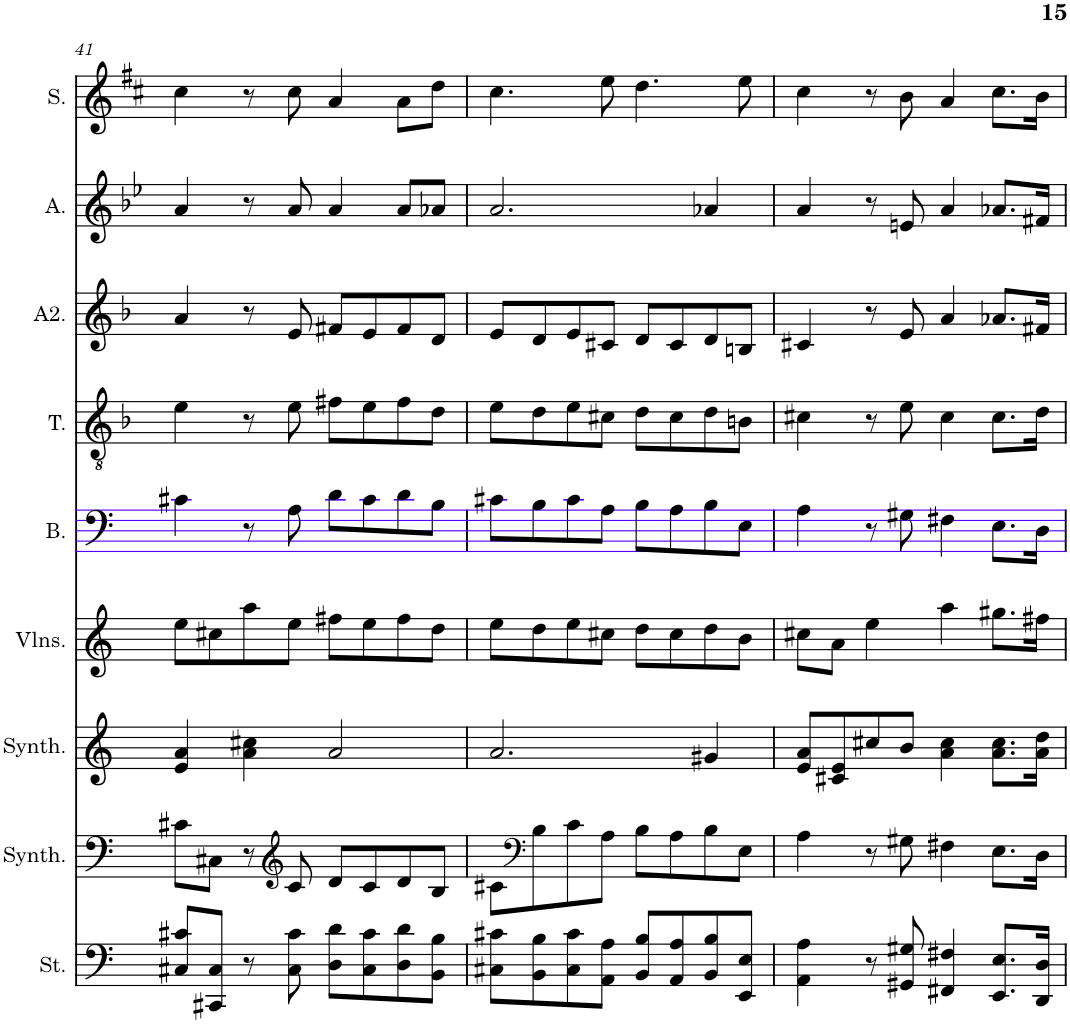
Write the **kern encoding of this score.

**kern	**kern	**kern	**kern	**kern	**kern	**kern	**kern	**kern
*part9	*part8	*part7	*part6	*part5	*part4	*part3	*part2	*part1
*staff9	*staff8	*staff7	*staff6	*staff5	*staff4	*staff3	*staff2	*staff1
*I"Cordes, D'Bass/Strings, etc	*I"Synthétiseur d'instruments à cordes, Synth strings, etc	*I"Synthétiseur d'instruments à cordes, Synth strings 2	*I"Violons, 1st violins	*I"Basse	*I"Ténor	*I"Alto 2	*I"Alto	*I"Soprano
*I'St.	*I'Synth.	*I'Synth.	*I'Vlns.	*I'B.	*I'T.	*I'A2.	*I'A.	*I'S.
!!LO:PB:g=z
*clefF4	*clefF4	*clefG2	*clefG2	*clefF4	*clefGv2	*clefG2	*clefG2	*clefG2
*k[]	*k[]	*k[]	*k[]	*k[]	*k[b-]	*k[b-]	*k[b-e-]	*k[f#c#]
*M4/4	*M4/4	*M4/4	*M4/4	*M4/4	*M4/4	*M4/4	*M4/4	*M4/4
=41	=41	=41	=41	=41	=41	=41	=41	=41
8C#X/ 8c#X/L	8c#X\L	4e/ 4a/	8ee\L	4c#X\	4e\	4a/	4a/	4cc#\
8CC#X/ 8C#/J	8C#X\J	.	8cc#X\	.	.	.	.	.
8r	8r	4a\ 4cc#X\	8aa\	8r	8r	8r	8r	8r
*	*clefG2	*	*	*	*	*	*	*
8C#\ 8c#\	8c#/	.	8ee\J	8A\	8e\	8e/	8a/	8cc#\
8D\ 8d\L	8d/L	2a/	8ff#X\L	8d\L	8f#X\L	8f#X/L	4a/	4a/
8C#\ 8c#\	8c#/	.	8ee\	8c#\	8e\	8e/	.	.
8D\ 8d\	8d/	.	8ff#\	8d\	8f#\	8f#/	8a/L	8a\L
8BB\ 8B\J	8B/J	.	8dd\J	8B\J	8d\J	8d/J	8a-X/J	8dd\J
=42	=42	=42	=42	=42	=42	=42	=42	=42
8C#X\ 8c#X\L	8c#X\L	2.a/	8ee\L	8c#X\L	8e\L	8e/L	2.a/	4.cc#\
*	*clefF4	*	*	*	*	*	*	*
8BB\ 8B\	8B\	.	8dd\	8B\	8d\	8d/	.	.
8C#\ 8c#\	8c#\	.	8ee\	8c#\	8e\	8e/	.	.
8AA\ 8A\J	8A\J	.	8cc#X\J	8A\J	8c#X\J	8c#X/J	.	8ee\
8BB/ 8B/L	8B\L	.	8dd\L	8B\L	8d\L	8d/L	.	4.dd\
8AA/ 8A/	8A\	.	8cc#\	8A\	8c#\	8c#/	.	.
8BB/ 8B/	8B\	4g#X/	8dd\	8B\	8d\	8d/	4a-X/	.
8EE/ 8E/J	8E\J	.	8b\J	8E\J	8Bn\J	8Bn/J	.	8ee\
=43	=43	=43	=43	=43	=43	=43	=43	=43
4AA\ 4A\	4A\	8e/ 8a/L	8cc#X\L	4A\	4c#X\	4c#X/	4a/	4cc#\
.	.	8c#X/ 8e/	8a\J	.	.	.	.	.
8r	8r	8cc#X/	4ee\	8r	8r	8r	8r	8r
8GG#X/ 8G#X/	8G#X\	8b/J	.	8G#X\	8e\	8e/	8en/	8b\
4FF#X/ 4F#X/	4F#X\	4a\ 4cc#\	4aa\	4F#X\	4c#\	4a/	4a/	4a/
8.EE/ 8.E/L	8.E\L	8.a\ 8.cc#\L	8.gg#X\L	8.E\L	8.c#\L	8.a-X/L	8.a-X/L	8.cc#\L
16DD/ 16D/Jk	16D\Jk	16a\ 16dd\Jk	16ff#X\Jk	16D\Jk	16d\Jk	16f#X/Jk	16f#X/Jk	16b\Jk
=	=	=	=	=	=	=	=	=
*-	*-	*-	*-	*-	*-	*-	*-	*-
